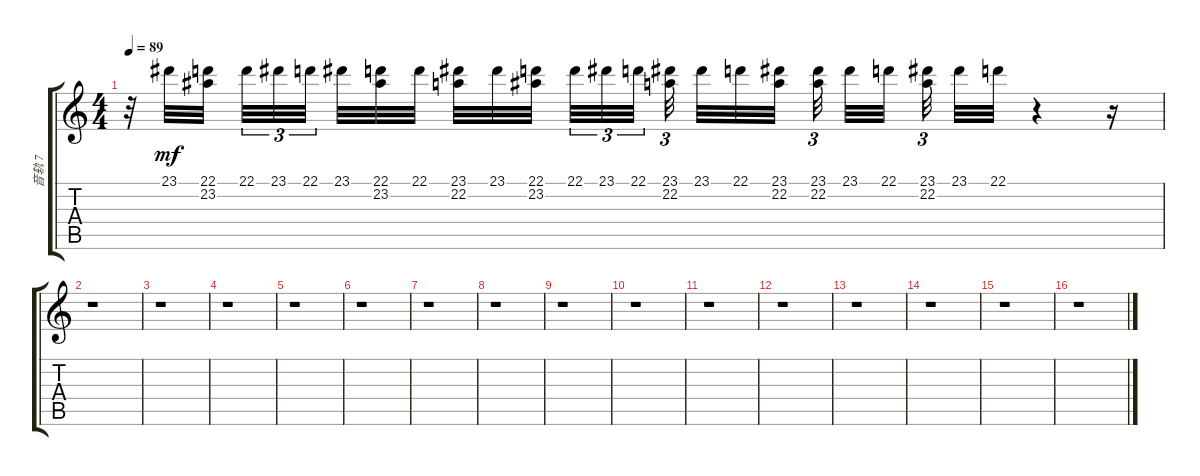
\track ("音轨 7" "音轨 7") {instrument brasssection}
\staff {score tabs}
\tuning (E4 B3 G3 D3 A2 E2) {hide}
\ts (4 4)
\tempo 89
\clef g2
\ks c
r.32{dy pp} 23.1.32{dy mf} (22.1 23.2).32 22.1.32{tu (3 2)} 23.1.32{tu (3 2)} 22.1.32{tu (3 2)} 23.1.32 (22.1 23.2).32 22.1.32 (23.1 22.2).32 23.1.32 (22.1 23.2).32 22.1.32{tu (3 2)} 23.1.32{tu (3 2)} 22.1.32{tu (3 2)} (23.1 22.2).32{tu (3 2)} 23.1.32 22.1.32 (23.1 22.2).32 (23.1 22.2).32{tu (3 2)} 23.1.32 22.1.32 (23.1 22.2).32{tu (3 2)} 23.1.32 22.1.32 r.4 r.16 |
r.1 |
r.1 |
r.1 |
r.1 |
r.1 |
r.1 |
r.1 |
r.1 |
r.1 |
r.1 |
r.1 |
r.1 |
r.1 |
r.1 |
r.1
